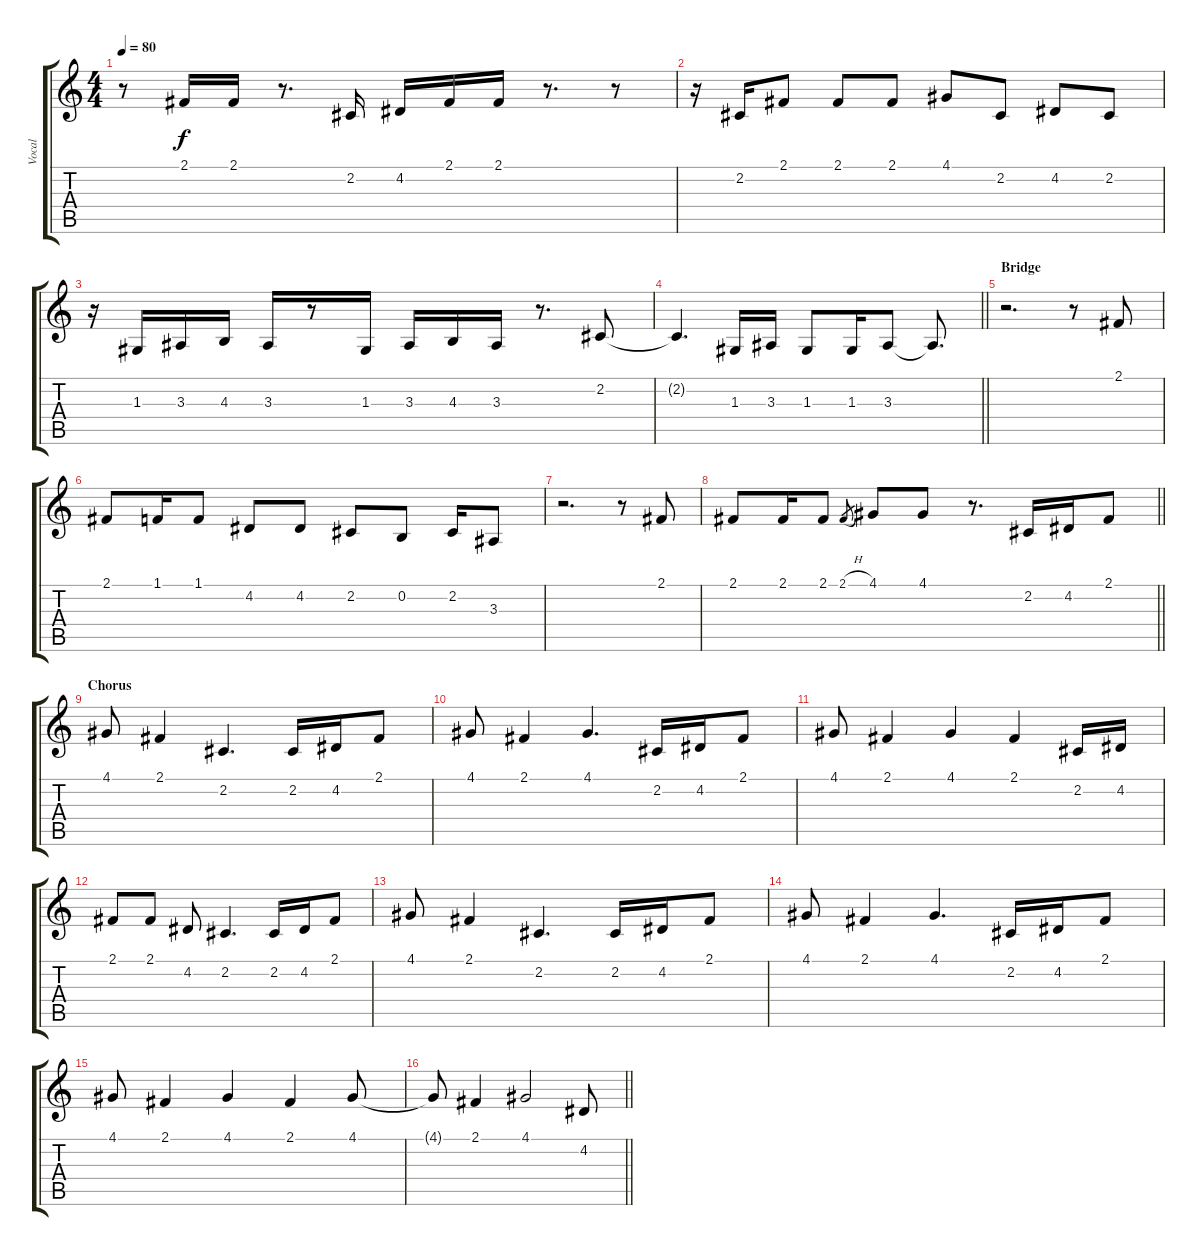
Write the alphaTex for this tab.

\track ("Vocal" "Vocal") {instrument tenorsax}
\staff {score tabs}
\tuning (E4 B3 G3 D3 A2 E2) {hide}
\ts (4 4)
\tempo 80
\clef g2
\ks c
r.8{dy f} 2.1.16 2.1.16 r.8{d} 2.2.16 4.2.16 2.1.16 2.1.16 r.8{d} r.8 |
r.16 2.2.16 2.1.8 2.1.8 2.1.8 4.1.8 2.2.8 4.2.8 2.2.8 |
r.16 1.3.16 3.3.16 4.3.16 3.3.16 r.8 1.3.16 3.3.16 4.3.16 3.3.16 r.8{d} 2.2.8 |
\barLineRight lightlight
2.2{t}.4{d} 1.3.16 3.3.16 1.3.8 1.3.16 3.3.8 3.3{t}.8{d} |
\section ("" "Bridge")
r.2{d} r.8 2.1.8 |
2.1.8 1.1.16 1.1.8 4.2.8 4.2.8 2.2.8 0.2.8 2.2.16 3.3.8 |
r.2{d} r.8 2.1.8 |
\barLineRight lightlight
2.1.8 2.1.16 2.1.8 2.1{h}.8{gr} 4.1.8 4.1.8 r.8{d} 2.2.16 4.2.16 2.1.8 |
\section ("" "Chorus")
4.1.8 2.1.4 2.2.4{d} 2.2.16 4.2.16 2.1.8 |
4.1.8 2.1.4 4.1.4{d} 2.2.16 4.2.16 2.1.8 |
4.1.8 2.1.4 4.1.4 2.1.4 2.2.16 4.2.16 |
2.1.8 2.1.8 4.2.8 2.2.4{d} 2.2.16 4.2.16 2.1.8 |
4.1.8 2.1.4 2.2.4{d} 2.2.16 4.2.16 2.1.8 |
4.1.8 2.1.4 4.1.4{d} 2.2.16 4.2.16 2.1.8 |
4.1.8 2.1.4 4.1.4 2.1.4 4.1.8 |
\barLineRight lightlight
4.1{t}.8 2.1.4 4.1.2 4.2.8
